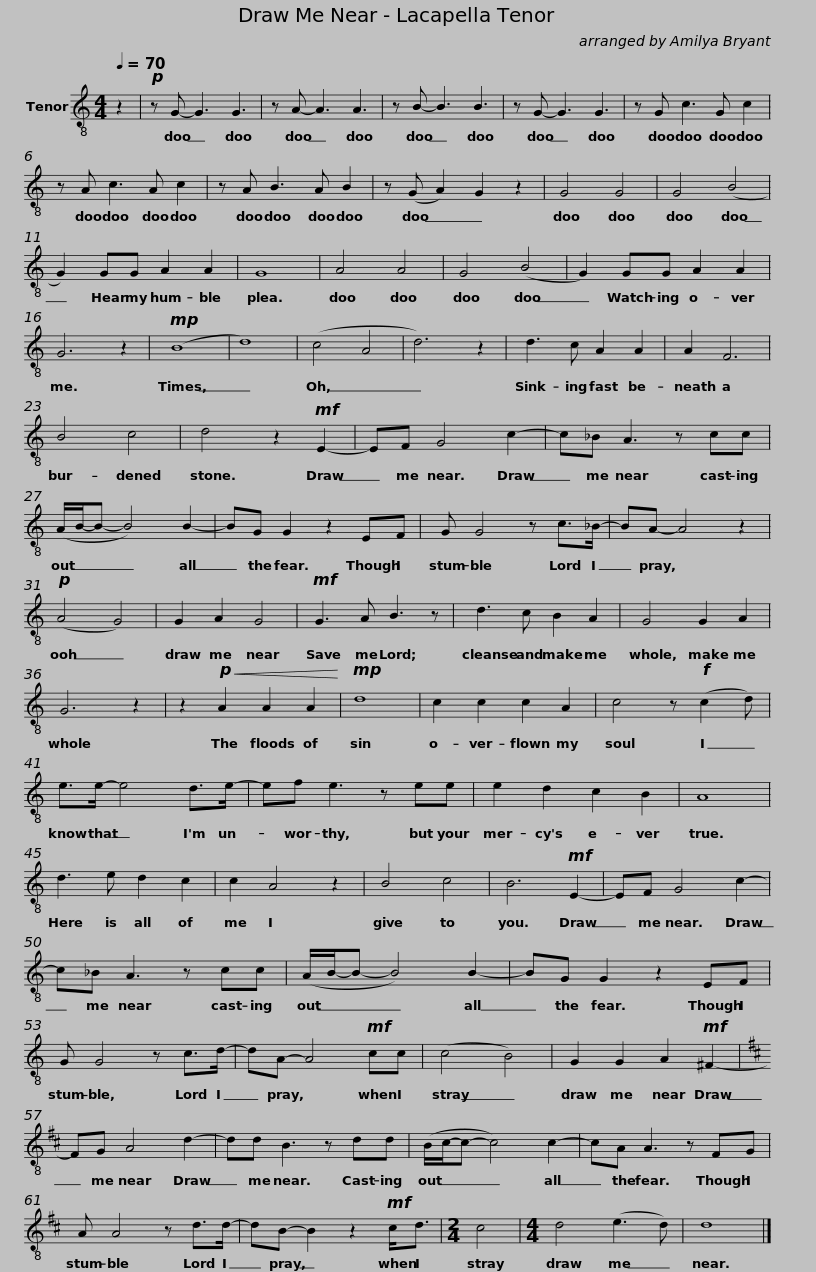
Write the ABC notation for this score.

X:1
L:1/8
Q:1/4=70
M:4/4
I:linebreak $
K:C
V:1 treble-8
V:1
 z2 |!p! z G- G3 G3 | z A- A3 A3 | z B- B3 B3 | z G- G3 G3 | %5
 z G c3 G c2 | z A c3 A c2 |$ z A B3 A B2 | z (G A2) G2 z2 | G4 G4 | %10
 G4 (B4 | G2) GG A2 A2 | G8 | A4 A4 | G4 (B4 |$ %15
 G2) GG A2 A2 | G6 z2 |!mp! (B8 | d8) | (c4 A4 | %20
 d6) z2 | d3 c A2 A2 | A2 F6 | B4 c4 |$ d4 z2!mf! E2- | %25
 EF G4 c2- | c_B A3 z cc | (A/B/-B- B4) B2- | BG G2 z2 EF |$ G G4 z c>_B- | %30
 BA- A4 z2 |!p! (A4 G4) | G2 A2 G4 |!mf! G3 A B3 z | d3 c B2 A2 |$ %35
 G4 G2 A2 | G6 z2 | z2!p!!<(! A2 A2 A2!<)! |!mp! d8 | c2 c2 c2 A2 | %40
 c4 z!f! (c2 d) | e>e- e4 d>e- |$ ef e3 z ee | e2 d2 c2 B2 | A8 | %45
 d3 e d2 c2 | c2 A4 z2 | B4 c4 | B6!mf! E2- |$ EF G4 c2- | %50
 c_B A3 z cc | (A/B/-B- B4) B2- | BG G2 z2 EF | G G4 z c>d- |$ dA- A4!mf! cc | %55
 (c4 B4) | G2 G2 A2!mf! ^F2- |[K:D] FG A4 d2- | dd B3 z dd | (B/c/-c- c4) c2- |$ %60
 cA A3 z FG | A A4 z d>d- | dB- B2 z2!mf! c<d |[M:2/4] c4 |[M:4/4] d4 (e3 d) | %65
 d8 |] %66
